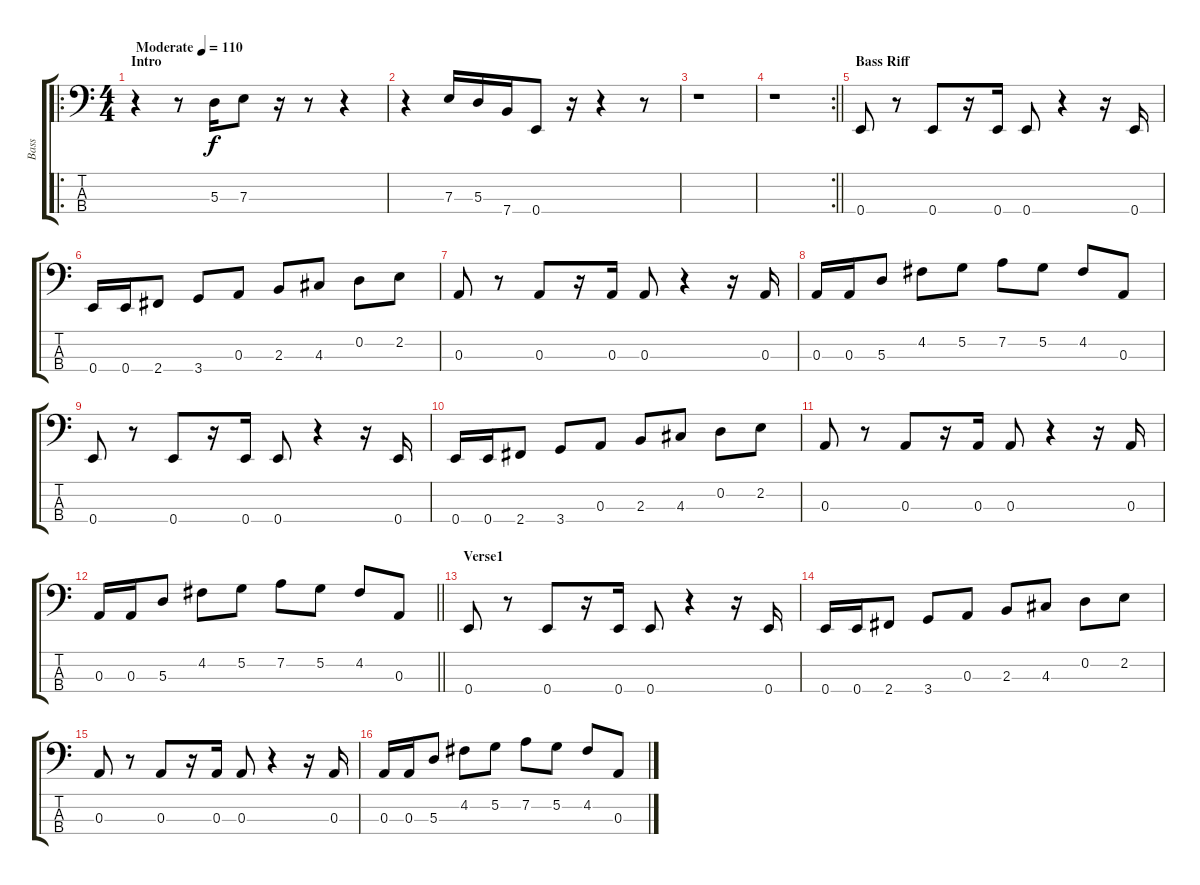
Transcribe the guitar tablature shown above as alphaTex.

\track ("Bass" "Bass") {instrument electricbassfinger}
\staff {score tabs}
\tuning (G2 D2 A1 E1) {hide}
\ro
\ts (4 4)
\section ("" "Intro")
\tempo (110 "Moderate")
\clef f4
\ks c
r.4{dy f instrument electricbassfinger} r.8 5.3.16 7.3.8 r.16 r.8 r.4 |
r.4 7.3.16 5.3.16 7.4.16 0.4.8 r.16 r.4 r.8 |
r.1 |
\rc 2
\barLineRight lightlight
r.1 |
\section ("" "Bass Riff")
0.4.8 r.8 0.4.8 r.16 0.4.16 0.4.8 r.4 r.16 0.4.16 |
0.4.16 0.4.16 2.4.8 3.4.8 0.3.8 2.3.8 4.3.8 0.2.8 2.2.8 |
0.3.8 r.8 0.3.8 r.16 0.3.16 0.3.8 r.4 r.16 0.3.16 |
0.3.16 0.3.16 5.3.8 4.2.8 5.2.8 7.2.8 5.2.8 4.2.8 0.3.8 |
0.4.8 r.8 0.4.8 r.16 0.4.16 0.4.8 r.4 r.16 0.4.16 |
0.4.16 0.4.16 2.4.8 3.4.8 0.3.8 2.3.8 4.3.8 0.2.8 2.2.8 |
0.3.8 r.8 0.3.8 r.16 0.3.16 0.3.8 r.4 r.16 0.3.16 |
\barLineRight lightlight
0.3.16 0.3.16 5.3.8 4.2.8 5.2.8 7.2.8 5.2.8 4.2.8 0.3.8 |
\section ("" "Verse1")
0.4.8 r.8 0.4.8 r.16 0.4.16 0.4.8 r.4 r.16 0.4.16 |
0.4.16 0.4.16 2.4.8 3.4.8 0.3.8 2.3.8 4.3.8 0.2.8 2.2.8 |
0.3.8 r.8 0.3.8 r.16 0.3.16 0.3.8 r.4 r.16 0.3.16 |
0.3.16 0.3.16 5.3.8 4.2.8 5.2.8 7.2.8 5.2.8 4.2.8 0.3.8
